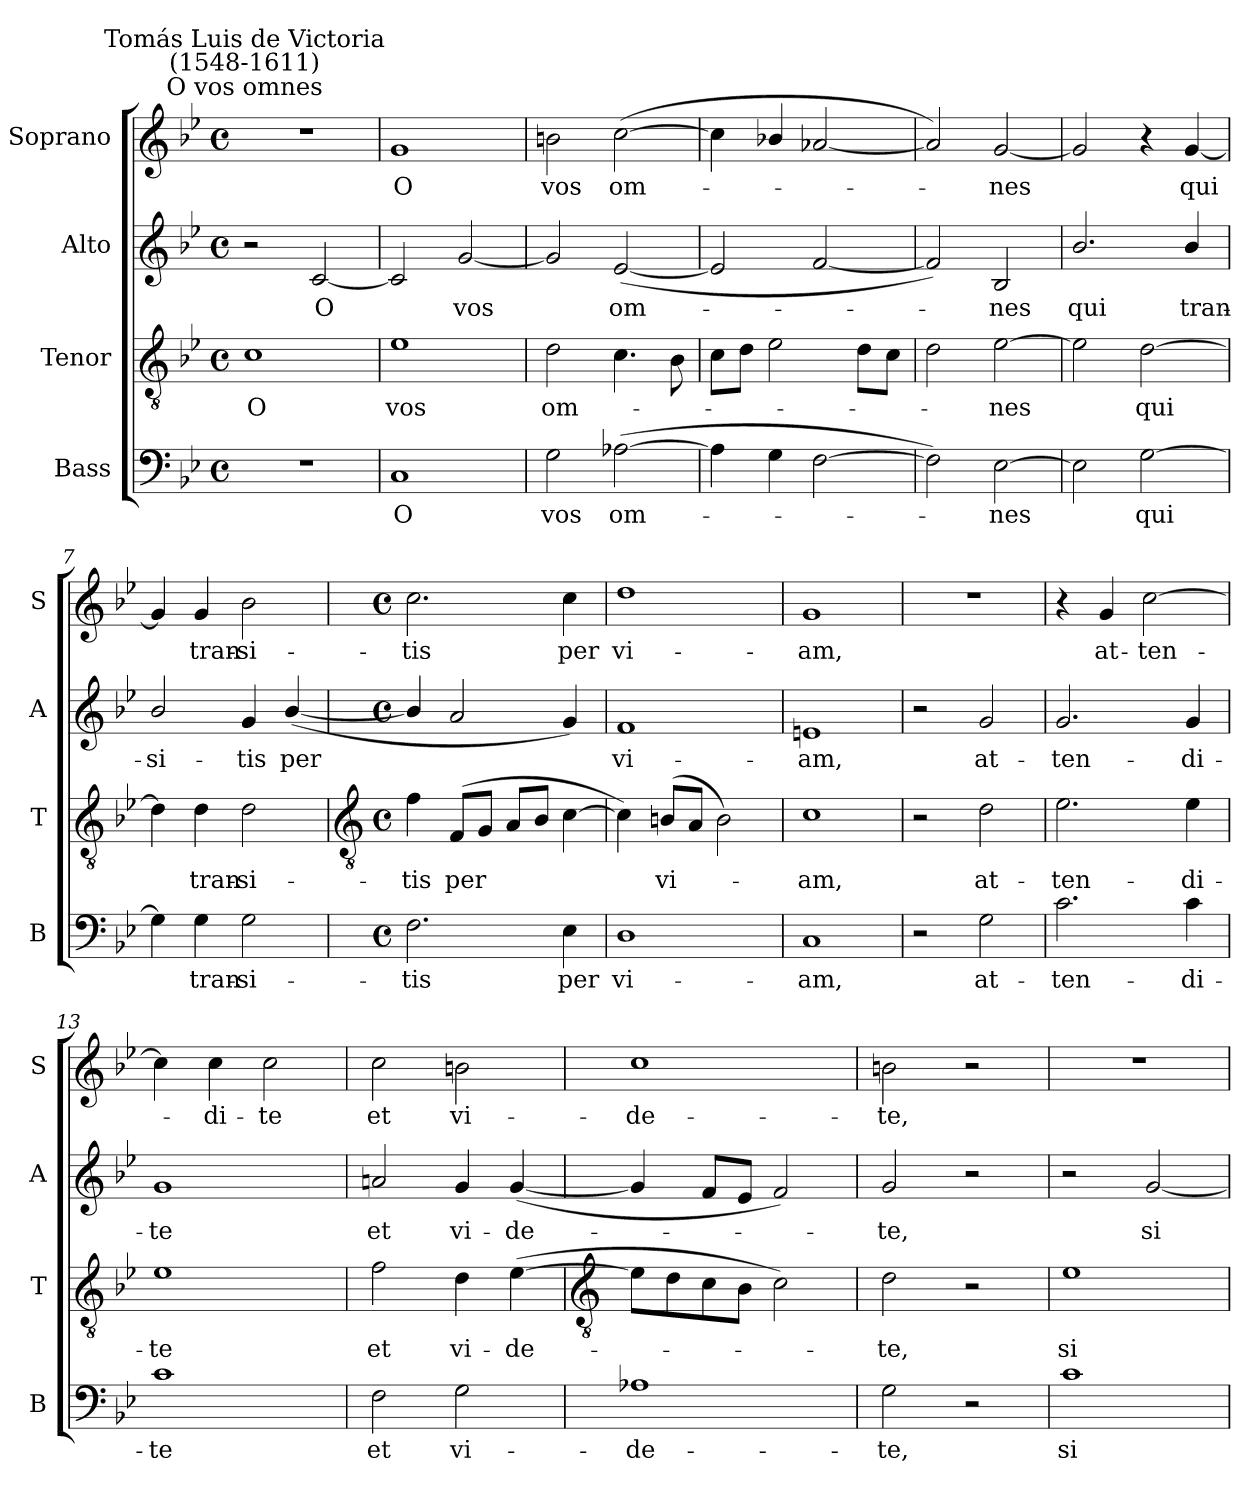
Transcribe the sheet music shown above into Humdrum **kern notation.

**kern	**text	**kern	**text	**kern	**text	**kern	**text
*part4	*part4	*part3	*part3	*part2	*part2	*part1	*part1
*staff4	*staff4	*staff3	*staff3	*staff2	*staff2	*staff1	*staff1
*I"Bass	*	*I"Tenor	*	*I"Alto	*	*I"Soprano	*
*I'B	*	*I'T	*	*I'A	*	*I'S	*
*clefF4	*	*clefGv2	*	*clefG2	*	*clefG2	*
*k[b-e-]	*	*k[b-e-]	*	*k[b-e-]	*	*k[b-e-]	*
*B-:	*	*B-:	*	*B-:	*	*B-:	*
*M4/4	*	*M4/4	*	*M4/4	*	*M4/4	*
*met(c)	*	*met(c)	*	*met(c)	*	*met(c)	*
=1	=1	=1	=1	=1	=1	=1	=1
!	!	!	!	!	!	!LO:TX:a:cj:t=O vos omnes	!
!	!	!	!	!	!	!LO:TX:a:cj:t=Tomás Luis de Victoria\n(1548-1611)	!
!	!	!	!LO:LY:b	!	!	!	!
1r	.	1c	O	2r	.	1r	.
!	!	!	!	!	!LO:LY:b	!	!
.	.	.	.	[2c	O	.	.
=2	=2	=2	=2	=2	=2	=2	=2
!	!LO:LY:b	!	!LO:LY:b	!	!	!	!LO:LY:b
1C	O	1e-	vos	2c]	.	1g	O
!	!	!	!	!	!LO:LY:b	!	!
.	.	.	.	[2g	vos	.	.
=3	=3	=3	=3	=3	=3	=3	=3
!	!LO:LY:b	!	!LO:LY:b	!	!	!	!LO:LY:b
2G	vos	2d	om-	2g]	.	2bn	vos
!	!LO:LY:b	!	!	!	!LO:LY:b	!	!LO:LY:b
(>[2A-X	om-	4.c	.	(<[2e-	om-	(<[2cc	om-
.	.	8B-	.	.	.	.	.
=4	=4	=4	=4	=4	=4	=4	=4
4A-]	.	8cL	.	2e-]	.	4cc]	.
.	.	8dJ	.	.	.	.	.
4G	.	2e-	.	.	.	4b-X/	.
[2F	.	.	.	[2f	.	[2a-X	.
.	.	8dL	.	.	.	.	.
.	.	8cJ	.	.	.	.	.
=5	=5	=5	=5	=5	=5	=5	=5
2F])	.	2d	.	2f])	.	2a-])	.
!	!LO:LY:b	!	!LO:LY:b	!	!LO:LY:b	!	!LO:LY:b
[2E-	nes	[2e-	nes	2B-	nes	[2g	nes
=6	=6	=6	=6	=6	=6	=6	=6
!	!	!	!	!	!LO:LY:b	!	!
2E-]	.	2e-]	.	2.b-/	qui	2g]	.
!	!LO:LY:b	!	!LO:LY:b	!	!	!	!
[2G	qui	[2d	qui	.	.	4r	.
!	!	!	!	!	!LO:LY:b	!	!LO:LY:b
.	.	.	.	4b-/	tran-	[4g	qui
=7	=7	=7	=7	=7	=7	=7	=7
!	!	!	!	!	!LO:LY:b	!	!
4G]	.	4d]	.	2b-/	-si-	4g]	.
!	!LO:LY:b	!	!LO:LY:b	!	!	!	!LO:LY:b
4G	tran-	4d	tran-	.	.	4g	tran-
!	!LO:LY:b	!	!LO:LY:b	!	!LO:LY:b	!	!LO:LY:b
2G	-si-	2d	-si-	4g	-tis	2b-	-si-
!	!	!	!	!	!LO:LY:b	!	!
.	.	.	.	(<[4b-/	per	.	.
!!LO:LB:g=z
=8	=8	=8	=8	=8	=8	=8	=8
*	*	*clefGv2	*	*	*	*	*
*M4/4	*	*M4/4	*	*M4/4	*	*M4/4	*
*met(c)	*	*met(c)	*	*met(c)	*	*met(c)	*
!	!LO:LY:b	!	!LO:LY:b	!	!	!	!LO:LY:b
2.F	-tis	4f	-tis	4b-/]	.	2.cc	-tis
!	!	!	!LO:LY:b	!	!	!	!
.	.	(<8FL	per	2a	.	.	.
.	.	8GJ	.	.	.	.	.
.	.	8AL	.	.	.	.	.
.	.	8B-J	.	.	.	.	.
!	!LO:LY:b	!	!	!	!	!	!LO:LY:b
4E-	per	[4c	.	4g)	.	4cc	per
=9	=9	=9	=9	=9	=9	=9	=9
!	!LO:LY:b	!	!	!	!LO:LY:b	!	!LO:LY:b
1D	vi-	4c])	.	1f	vi-	1dd	vi-
!	!	!	!LO:LY:b	!	!	!	!
.	.	(<8BnL	vi-	.	.	.	.
.	.	8AJ	.	.	.	.	.
.	.	2B)	.	.	.	.	.
=10	=10	=10	=10	=10	=10	=10	=10
!	!LO:LY:b	!	!LO:LY:b	!	!LO:LY:b	!	!LO:LY:b
1C	-am,	1c	am,	1en	-am,	1g	-am,
=11	=11	=11	=11	=11	=11	=11	=11
2r	.	2r	.	2r	.	1r	.
!	!LO:LY:b	!	!LO:LY:b	!	!LO:LY:b	!	!
2G	at-	2d	at-	2g	at-	.	.
=12	=12	=12	=12	=12	=12	=12	=12
!	!LO:LY:b	!	!LO:LY:b	!	!LO:LY:b	!	!
2.c	-ten-	2.e-	-ten-	2.g	-ten-	4r	.
!	!	!	!	!	!	!	!LO:LY:b
.	.	.	.	.	.	4g	at-
!	!	!	!	!	!	!	!LO:LY:b
.	.	.	.	.	.	[2cc	-ten-
!	!LO:LY:b	!	!LO:LY:b	!	!LO:LY:b	!	!
4c	-di-	4e-	-di-	4g	-di-	.	.
=13	=13	=13	=13	=13	=13	=13	=13
!	!LO:LY:b	!	!LO:LY:b	!	!LO:LY:b	!	!
1c	-te	1e-	-te	1g	-te	4cc]	.
!	!	!	!	!	!	!	!LO:LY:b
.	.	.	.	.	.	4cc	di-
!	!	!	!	!	!	!	!LO:LY:b
.	.	.	.	.	.	2cc	-te
=14	=14	=14	=14	=14	=14	=14	=14
!	!LO:LY:b	!	!LO:LY:b	!	!LO:LY:b	!	!LO:LY:b
2F	et	2f	et	2an	et	2cc	et
!	!LO:LY:b	!	!LO:LY:b	!	!LO:LY:b	!	!LO:LY:b
2G	vi-	4d	vi-	4g	vi-	2bn	vi-
!	!	!	!LO:LY:b	!	!LO:LY:b	!	!
.	.	(>[4e-	-de-	(<[4g	-de-	.	.
!!LO:LB:g=z
=15	=15	=15	=15	=15	=15	=15	=15
*	*	*clefGv2	*	*	*	*	*
!	!LO:LY:b	!	!	!	!	!	!LO:LY:b
1A-X	-de-	8e-L]	.	4g]	.	1cc	-de-
.	.	8d	.	.	.	.	.
.	.	8c	.	8fL	.	.	.
.	.	8B-J	.	8e-J	.	.	.
.	.	2c)	.	2f)	.	.	.
=16	=16	=16	=16	=16	=16	=16	=16
!	!LO:LY:b	!	!LO:LY:b	!	!LO:LY:b	!	!LO:LY:b
2G	-te,	2d	te,	2g	te,	2bn	-te,
2r	.	2r	.	2r	.	2r	.
=17	=17	=17	=17	=17	=17	=17	=17
!	!LO:LY:b	!	!LO:LY:b	!	!	!	!
1c	si	1e-	si	2r	.	1r	.
!	!	!	!	!	!LO:LY:b	!	!
.	.	.	.	[2g	si	.	.
=	=	=	=	=	=	=	=
*-	*-	*-	*-	*-	*-	*-	*-
